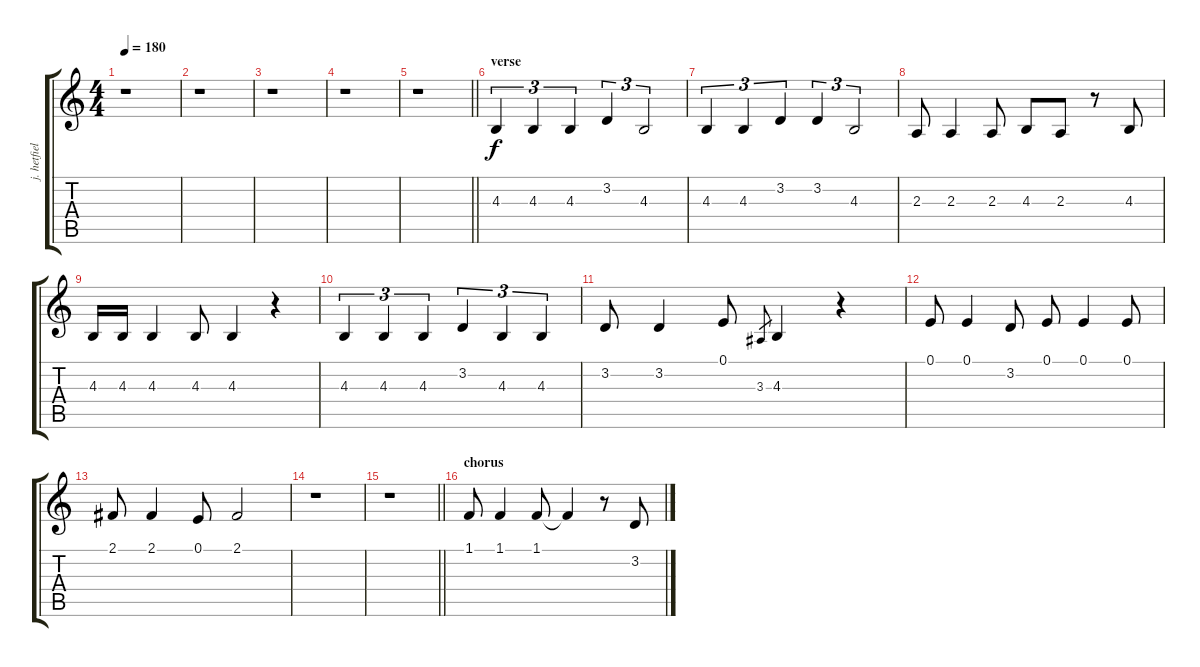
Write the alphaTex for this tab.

\track ("j. hetfield - lead vocals" "j. hetfiel") {instrument cello}
\staff {score tabs}
\tuning (E4 B3 G3 D3 A2 E2) {hide}
\ts (4 4)
\tempo 180
\clef g2
\ks c
r.1{dy f} |
r.1 |
r.1 |
r.1 |
\barLineRight lightlight
r.1 |
\section ("" "verse")
4.3.4{tu (3 2)} 4.3.4{tu (3 2)} 4.3.4{tu (3 2)} 3.2.4{tu (3 2)} 4.3.2{tu (3 2)} |
4.3.4{tu (3 2)} 4.3.4{tu (3 2)} 3.2.4{tu (3 2)} 3.2.4{tu (3 2)} 4.3.2{tu (3 2)} |
2.3.8 2.3.4 2.3.8 4.3.8 2.3.8 r.8 4.3.8 |
4.3.16 4.3.16 4.3.4 4.3.8 4.3.4 r.4 |
4.3.4{tu (3 2)} 4.3.4{tu (3 2)} 4.3.4{tu (3 2)} 3.2.4{tu (3 2)} 4.3.4{tu (3 2)} 4.3.4{tu (3 2)} |
3.2.8 3.2.4 0.1.8 3.3.8{gr} 4.3.4 r.4 |
0.1.8 0.1.4 3.2.8 0.1.8 0.1.4 0.1.8 |
2.1.8 2.1.4 0.1.8 2.1.2 |
r.1 |
\barLineRight lightlight
r.1 |
\section ("" "chorus")
1.1.8 1.1.4 1.1.8 1.1{t}.4 r.8 3.2.8
